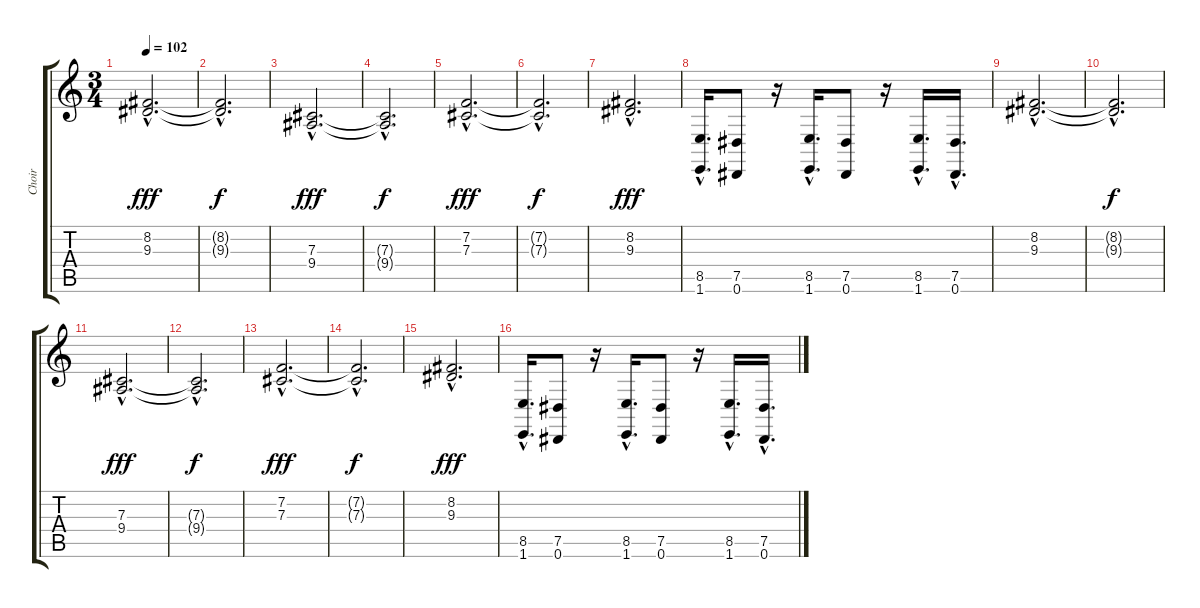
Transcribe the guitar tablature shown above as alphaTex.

\track ("Choir" "Choir") {instrument choiraahs}
\staff {score tabs}
\tuning (Eb4 Bb3 Gb3 Db3 Ab2 Eb2) {hide}
\ts (3 4)
\tempo 102
\clef g2
\ks c
(8.2{hac} 9.3{hac}).2{d dy fff} |
(8.2{hac t} 9.3{hac t}).2{d dy f} |
(7.3{hac} 9.4{hac}).2{d dy fff} |
(7.3{hac t} 9.4{hac t}).2{d dy f} |
(7.2{hac} 7.3{hac}).2{d dy fff} |
(7.2{hac t} 7.3{hac t}).2{d dy f} |
(8.2{hac} 9.3{hac}).2{d dy fff} |
(8.5{hac} 1.6{hac}).16{d instrument timpani} (7.5 0.6).8 r.16 (8.5{hac} 1.6{hac}).16{d} (7.5 0.6).8 r.16 (8.5{hac} 1.6{hac}).16{d} (7.5{hac} 0.6{hac}).16{d} |
(8.2{hac} 9.3{hac}).2{d instrument choiraahs} |
(8.2{hac t} 9.3{hac t}).2{d dy f} |
(7.3{hac} 9.4{hac}).2{d dy fff} |
(7.3{hac t} 9.4{hac t}).2{d dy f} |
(7.2{hac} 7.3{hac}).2{d dy fff} |
(7.2{hac t} 7.3{hac t}).2{d dy f} |
(8.2{hac} 9.3{hac}).2{d dy fff} |
(8.5{hac} 1.6{hac}).16{d instrument timpani} (7.5 0.6).8 r.16 (8.5{hac} 1.6{hac}).16{d} (7.5 0.6).8 r.16 (8.5{hac} 1.6{hac}).16{d} (7.5{hac} 0.6{hac}).16{d}
